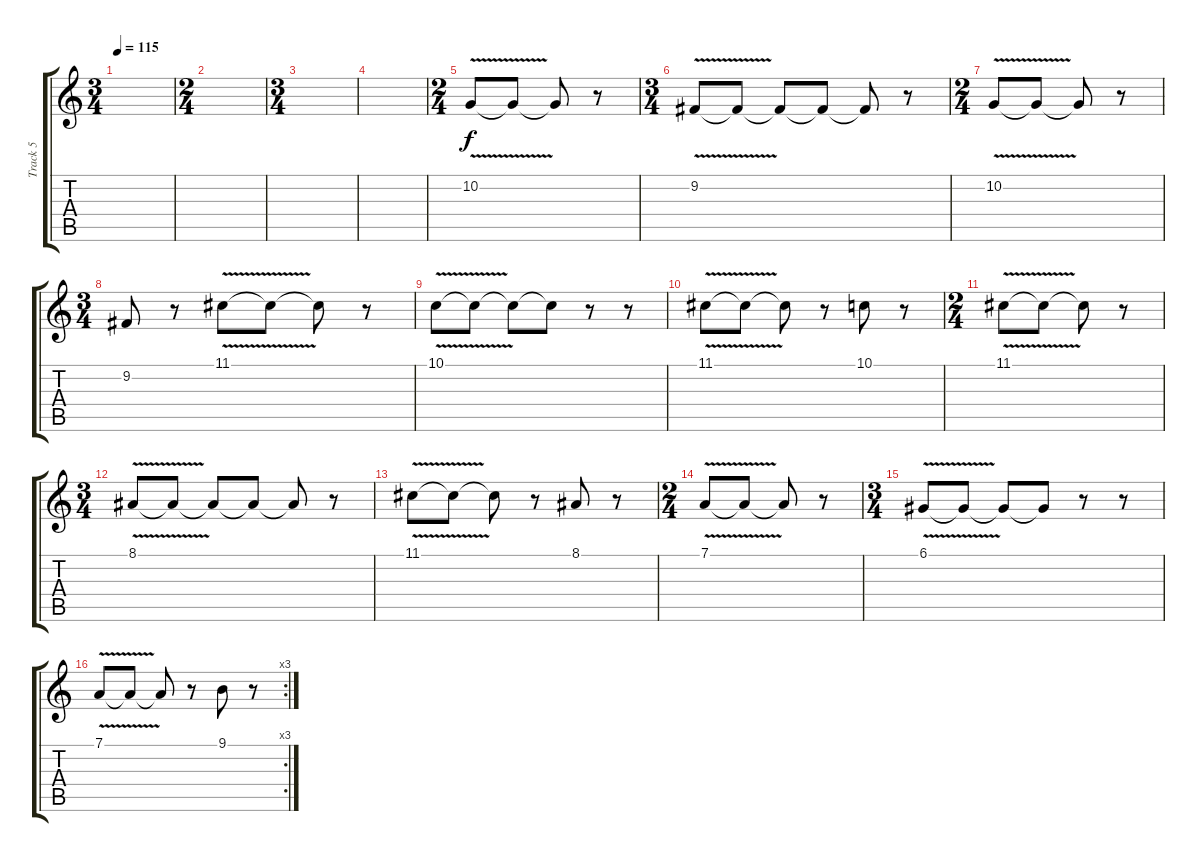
\track ("Track 5" "Track 5") {instrument trumpet}
\staff {score tabs}
\tuning (D4 A3 F3 C3 G2 D2) {hide}
\ts (3 4)
\tempo 115
\clef g2
\ks c
|
\ts (2 4)
|
\ts (3 4)
|
|
\ts (2 4)
10.2{v}.8 10.2{t}.8 10.2{t}.8 r.8 |
\ts (3 4)
9.2{v}.8 9.2{t}.8 9.2{t}.8 9.2{t}.8 9.2{t}.8 r.8 |
\ts (2 4)
10.2{v}.8 10.2{t}.8 10.2{t}.8 r.8 |
\ts (3 4)
9.2.8 r.8 11.1{v}.8 11.1{t}.8 11.1{t}.8 r.8 |
10.1{v}.8 10.1{t}.8 10.1{t}.8 10.1{t}.8 r.8 r.8 |
11.1{v}.8 11.1{t}.8 11.1{t}.8 r.8 10.1.8 r.8 |
\ts (2 4)
11.1{v}.8 11.1{t}.8 11.1{t}.8 r.8 |
\ts (3 4)
8.1{v}.8 8.1{t}.8 8.1{t}.8 8.1{t}.8 8.1{t}.8 r.8 |
11.1{v}.8 11.1{t}.8 11.1{t}.8 r.8 8.1.8 r.8 |
\ts (2 4)
7.1{v}.8 7.1{t}.8 7.1{t}.8 r.8 |
\ts (3 4)
6.1{v}.8 6.1{t}.8 6.1{t}.8 6.1{t}.8 r.8 r.8 |
\rc 3
7.1{v}.8 7.1{t}.8 7.1{t}.8 r.8 9.1.8 r.8
